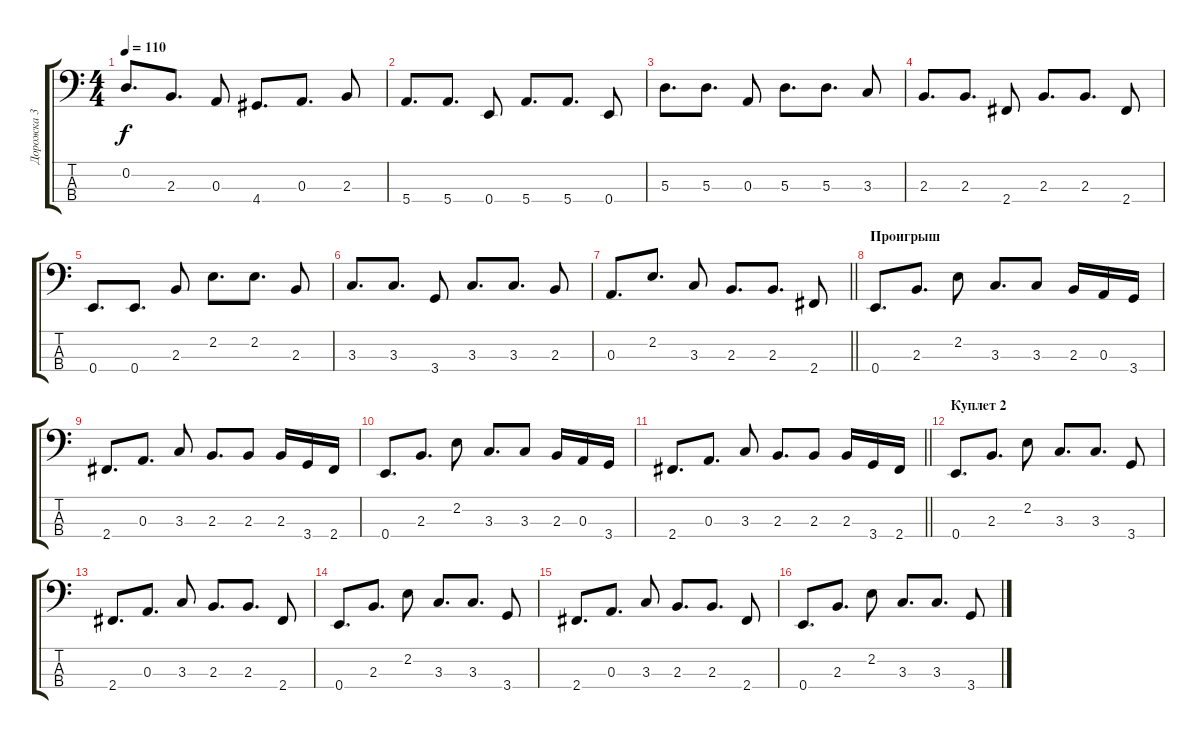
\track ("Дорожка 3" "Дорожка 3") {instrument electricbassfinger}
\staff {score tabs}
\tuning (G2 D2 A1 E1) {hide}
\ts (4 4)
\tempo 110
\clef f4
\ks c
0.2.8{d dy f} 2.3.8{d} 0.3.8 4.4.8{d} 0.3.8{d} 2.3.8 |
5.4.8{d} 5.4.8{d} 0.4.8 5.4.8{d} 5.4.8{d} 0.4.8 |
5.3.8{d} 5.3.8{d} 0.3.8 5.3.8{d} 5.3.8{d} 3.3.8 |
2.3.8{d} 2.3.8{d} 2.4.8 2.3.8{d} 2.3.8{d} 2.4.8 |
0.4.8{d} 0.4.8{d} 2.3.8 2.2.8{d} 2.2.8{d} 2.3.8 |
3.3.8{d} 3.3.8{d} 3.4.8 3.3.8{d} 3.3.8{d} 2.3.8 |
\barLineRight lightlight
0.3.8{d} 2.2.8{d} 3.3.8 2.3.8{d} 2.3.8{d} 2.4.8 |
\section ("" "Проигрыш")
0.4.8{d} 2.3.8{d} 2.2.8 3.3.8{d} 3.3.8 2.3.16 0.3.16 3.4.16 |
2.4.8{d} 0.3.8{d} 3.3.8 2.3.8{d} 2.3.8 2.3.16 3.4.16 2.4.16 |
0.4.8{d} 2.3.8{d} 2.2.8 3.3.8{d} 3.3.8 2.3.16 0.3.16 3.4.16 |
\barLineRight lightlight
2.4.8{d} 0.3.8{d} 3.3.8 2.3.8{d} 2.3.8 2.3.16 3.4.16 2.4.16 |
\section ("" "Куплет 2")
0.4.8{d} 2.3.8{d} 2.2.8 3.3.8{d} 3.3.8{d} 3.4.8 |
2.4.8{d} 0.3.8{d} 3.3.8 2.3.8{d} 2.3.8{d} 2.4.8 |
0.4.8{d} 2.3.8{d} 2.2.8 3.3.8{d} 3.3.8{d} 3.4.8 |
2.4.8{d} 0.3.8{d} 3.3.8 2.3.8{d} 2.3.8{d} 2.4.8 |
0.4.8{d} 2.3.8{d} 2.2.8 3.3.8{d} 3.3.8{d} 3.4.8
